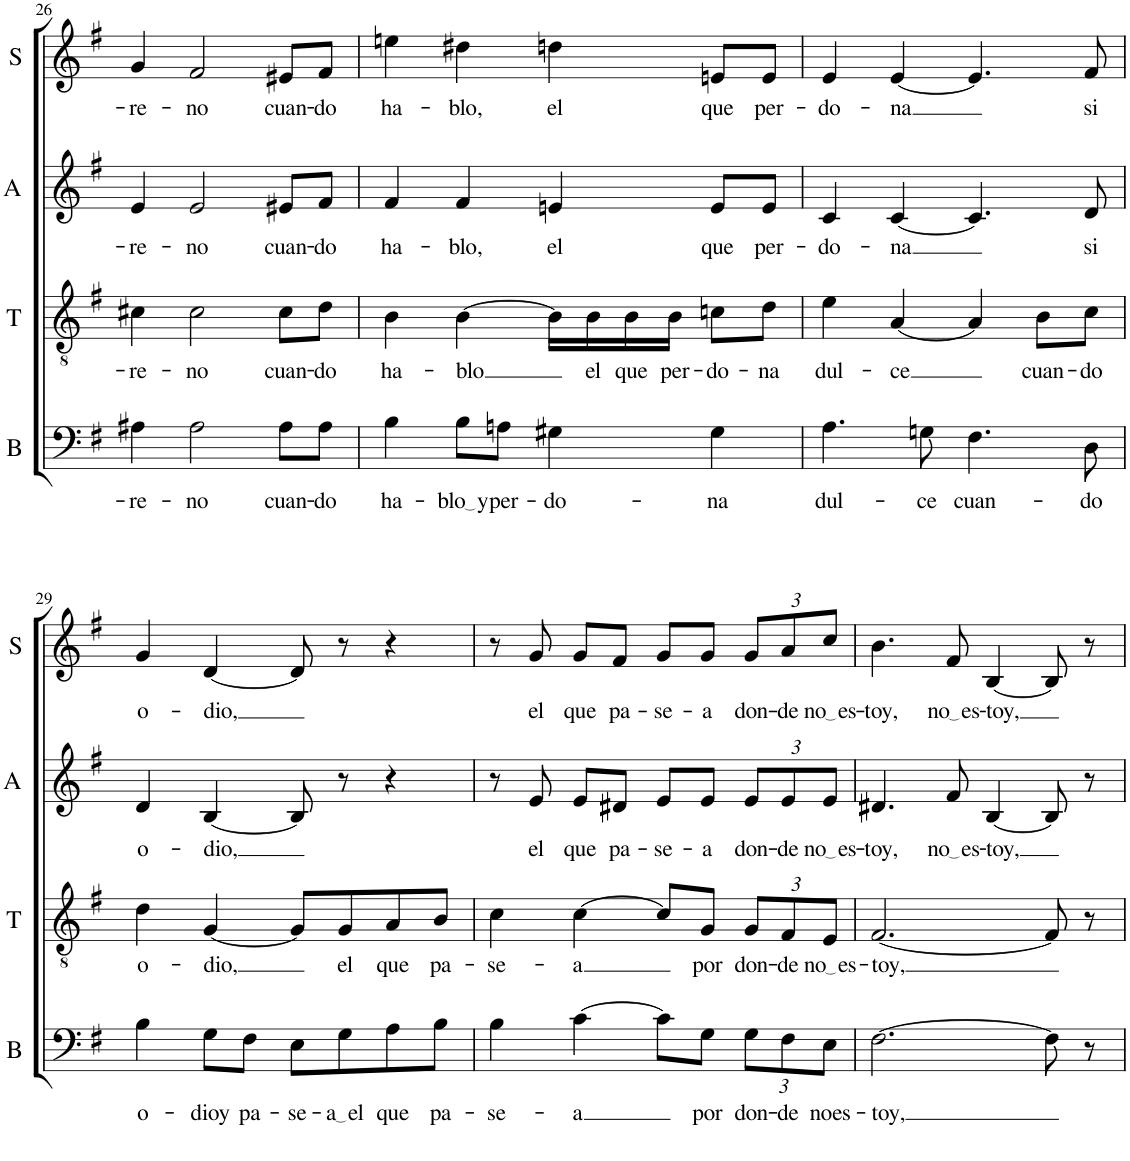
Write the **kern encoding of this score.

**kern	**text	**kern	**text	**kern	**text	**kern	**text
*part4	*part4	*part3	*part3	*part2	*part2	*part1	*part1
*staff4	*staff4	*staff3	*staff3	*staff2	*staff2	*staff1	*staff1
*I"B	*	*I"T	*	*I"A	*	*I"S	*
*I'B	*	*I'T	*	*I'A	*	*I'S	*
!!LO:PB:g=z
*clefF4	*	*clefGv2	*	*clefG2	*	*clefG2	*
*Trd7c12	*	*	*	*	*	*	*
*k[f#]	*	*k[f#]	*	*k[f#]	*	*k[f#]	*
*M4/4	*	*M4/4	*	*M4/4	*	*M4/4	*
*met(c)	*	*met(c)	*	*met(c)	*	*met(c)	*
=26	=26	=26	=26	=26	=26	=26	=26
!	!LO:LY:b	!	!LO:LY:b	!	!LO:LY:b	!	!LO:LY:b
4A#X\	-re-	4c#X\	-re-	4e/	-re-	4g/	-re-
!	!LO:LY:b	!	!LO:LY:b	!	!LO:LY:b	!	!LO:LY:b
2A#\	-no	2c#\	-no	2e/	-no	2f#/	-no
!	!LO:LY:b	!	!LO:LY:b	!	!LO:LY:b	!	!LO:LY:b
8A#\L	cuan-	8c#\L	cuan-	8e#X/L	cuan-	8e#X/L	cuan-
!	!LO:LY:b	!	!LO:LY:b	!	!LO:LY:b	!	!LO:LY:b
8A#\J	-do	8d\J	-do	8f#/J	-do	8f#/J	-do
=27	=27	=27	=27	=27	=27	=27	=27
!	!LO:LY:b	!	!LO:LY:b	!	!LO:LY:b	!	!LO:LY:b
4B\	ha-	4B\	ha-	4f#/	ha-	4een\	ha-
!	!LO:LY:b	!	!LO:LY:b	!	!LO:LY:b	!	!LO:LY:b
8B\L	blo y	[4B\	-blo	4f#/	-blo,	4dd#X\	-blo,
!	!LO:LY:b	!	!	!	!	!	!
8An\J	per-	.	.	.	.	.	.
!	!LO:LY:b	!	!	!	!LO:LY:b	!	!LO:LY:b
4G#X\	-do-	16B\LL]	.	4en/	el	4ddn\	el
!	!	!	!LO:LY:b	!	!	!	!
.	.	16B\	el	.	.	.	.
!	!	!	!LO:LY:b	!	!	!	!
.	.	16B\	que	.	.	.	.
!	!	!	!LO:LY:b	!	!	!	!
.	.	16B\JJ	per-	.	.	.	.
!	!LO:LY:b	!	!LO:LY:b	!	!LO:LY:b	!	!LO:LY:b
4G#\	-na	8cn\L	-do-	8e/L	que	8en/L	que
!	!	!	!LO:LY:b	!	!LO:LY:b	!	!LO:LY:b
.	.	8d\J	-na	8e/J	per-	8e/J	per-
=28	=28	=28	=28	=28	=28	=28	=28
!	!LO:LY:b	!	!LO:LY:b	!	!LO:LY:b	!	!LO:LY:b
4.A\	dul-	4e\	dul-	4c/	-do-	4e/	-do-
!	!	!	!LO:LY:b	!	!LO:LY:b	!	!LO:LY:b
.	.	[4A/	-ce	[4c/	-na	[4e/	-na
!	!LO:LY:b	!	!	!	!	!	!
8Gn\	-ce	.	.	.	.	.	.
!	!LO:LY:b	!	!	!	!	!	!
4.F#\	cuan-	4A/]	.	4.c/]	.	4.e/]	.
!	!	!	!LO:LY:b	!	!	!	!
.	.	8B\L	cuan-	.	.	.	.
!	!LO:LY:b	!	!LO:LY:b	!	!LO:LY:b	!	!LO:LY:b
8D\	-do	8c\J	-do	8d/	si	8f#/	si
!!LO:LB:g=z
=29	=29	=29	=29	=29	=29	=29	=29
!	!LO:LY:b	!	!LO:LY:b	!	!LO:LY:b	!	!LO:LY:b
4B\	o-	4d\	o-	4d/	o-	4g/	o-
!	!LO:LY:b	!	!LO:LY:b	!	!LO:LY:b	!	!LO:LY:b
8G\L	-dioy	[4G/	-dio,	[4B/	-dio,	[4d/	-dio,
!	!LO:LY:b	!	!	!	!	!	!
8F#\J	pa-	.	.	.	.	.	.
!	!LO:LY:b	!	!	!	!	!	!
8E\L	-se-	8G/L]	.	8B/]	.	8d/]	.
!	!LO:LY:b	!	!LO:LY:b	!	!	!	!
8G\	a el	8G/	el	8r	.	8r	.
!	!LO:LY:b	!	!LO:LY:b	!	!	!	!
8A\	que	8A/	que	4r	.	4r	.
!	!LO:LY:b	!	!LO:LY:b	!	!	!	!
8B\J	pa-	8B/J	pa-	.	.	.	.
=30	=30	=30	=30	=30	=30	=30	=30
!	!LO:LY:b	!	!LO:LY:b	!	!	!	!
4B\	-se-	4c\	-se-	8r	.	8r	.
!	!	!	!	!	!LO:LY:b	!	!LO:LY:b
.	.	.	.	8e/	el	8g/	el
!	!LO:LY:b	!	!LO:LY:b	!	!LO:LY:b	!	!LO:LY:b
[4c\	-a	[4c\	-a	8e/L	que	8g/L	que
!	!	!	!	!	!LO:LY:b	!	!LO:LY:b
.	.	.	.	8d#X/J	pa-	8f#/J	pa-
!	!	!	!	!	!LO:LY:b	!	!LO:LY:b
8c\L]	.	8c/L]	.	8e/L	-se-	8g/L	-se-
!	!LO:LY:b	!	!LO:LY:b	!	!LO:LY:b	!	!LO:LY:b
8G\J	por	8G/J	por	8e/J	-a	8g/J	-a
*Xbrackettup	*	*	*	*	*	*	*
!	!LO:LY:b	!	!	!	!	!	!
*	*	*Xbrackettup	*	*	*	*	*
!	!	!	!LO:LY:b	!	!	!	!
*	*	*	*	*Xbrackettup	*	*	*
!	!	!	!	!	!LO:LY:b	!	!
*	*	*	*	*	*	*Xbrackettup	*
!	!	!	!	!	!	!	!LO:LY:b
12G\L	don-	12G/L	don-	12e/L	don-	12g/L	don-
!	!LO:LY:b	!	!LO:LY:b	!	!LO:LY:b	!	!LO:LY:b
12F#\	-de	12F#/	-de	12e/	-de	12a/	-de
!	!LO:LY:b	!	!LO:LY:b	!	!LO:LY:b	!	!LO:LY:b
12E\J	noes-	12E/J	no es	12e/J	no es	12cc/J	no es
=31	=31	=31	=31	=31	=31	=31	=31
!	!LO:LY:b	!	!LO:LY:b	!	!LO:LY:b	!	!LO:LY:b
[2.F#\	-toy,	[2.F#/	-toy,	4.d#X/	-toy,	4.b\	-toy,
!	!	!	!	!	!LO:LY:b	!	!LO:LY:b
.	.	.	.	8f#/	no es	8f#/	no es
!	!	!	!	!	!LO:LY:b	!	!LO:LY:b
.	.	.	.	[4B/	-toy,	[4B/	-toy,
8F#\]	.	8F#/]	.	8B/]	.	8B/]	.
8r	.	8r	.	8r	.	8r	.
=	=	=	=	=	=	=	=
*-	*-	*-	*-	*-	*-	*-	*-
